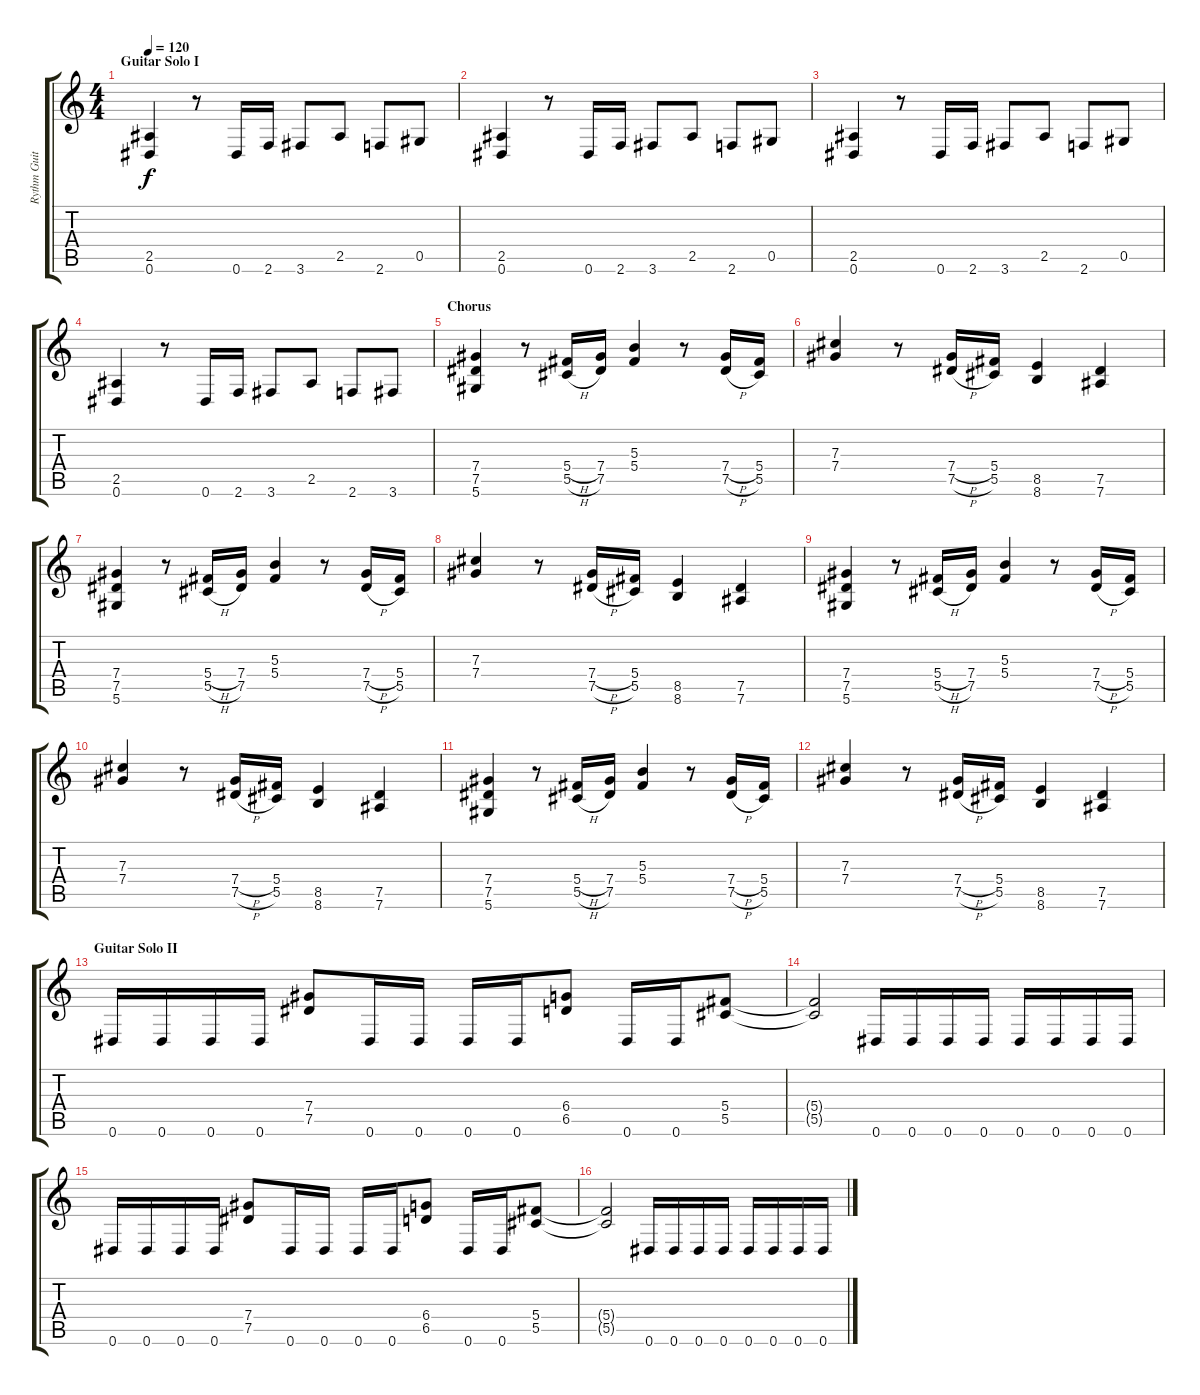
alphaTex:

\track ("Rythm Guitar (Dave Mustaine)" "Rythm Guit") {instrument distortionguitar}
\staff {score tabs}
\tuning (Eb4 Bb3 Gb3 Db3 Ab2 Eb2) {hide}
\ts (4 4)
\section ("" "Guitar Solo I")
\tempo 120
\clef g2
\ks c
(2.5 0.6).4{dy f} r.8 0.6.16 2.6.16 3.6.8 2.5.8 2.6.8 0.5.8 |
(2.5 0.6).4 r.8 0.6.16 2.6.16 3.6.8 2.5.8 2.6.8 0.5.8 |
(2.5 0.6).4 r.8 0.6.16 2.6.16 3.6.8 2.5.8 2.6.8 0.5.8 |
(2.5 0.6).4 r.8 0.6.16 2.6.16 3.6.8 2.5.8 2.6.8 3.6.8 |
\section ("" "Chorus")
(7.4 7.5 5.6).4 r.8 (5.4{h} 5.5{h}).16 (7.4 7.5).16 (5.3 5.4).4 r.8 (7.4{h} 7.5{h}).16 (5.4 5.5).16 |
(7.3 7.4).4 r.8 (7.4{h} 7.5{h}).16 (5.4 5.5).16 (8.5 8.6).4 (7.5 7.6).4 |
(7.4 7.5 5.6).4 r.8 (5.4{h} 5.5{h}).16 (7.4 7.5).16 (5.3 5.4).4 r.8 (7.4{h} 7.5{h}).16 (5.4 5.5).16 |
(7.3 7.4).4 r.8 (7.4{h} 7.5{h}).16 (5.4 5.5).16 (8.5 8.6).4 (7.5 7.6).4 |
(7.4 7.5 5.6).4 r.8 (5.4{h} 5.5{h}).16 (7.4 7.5).16 (5.3 5.4).4 r.8 (7.4{h} 7.5{h}).16 (5.4 5.5).16 |
(7.3 7.4).4 r.8 (7.4{h} 7.5{h}).16 (5.4 5.5).16 (8.5 8.6).4 (7.5 7.6).4 |
(7.4 7.5 5.6).4 r.8 (5.4{h} 5.5{h}).16 (7.4 7.5).16 (5.3 5.4).4 r.8 (7.4{h} 7.5{h}).16 (5.4 5.5).16 |
(7.3 7.4).4 r.8 (7.4{h} 7.5{h}).16 (5.4 5.5).16 (8.5 8.6).4 (7.5 7.6).4 |
\section ("" "Guitar Solo II")
0.6.16 0.6.16 0.6.16 0.6.16 (7.4 7.5).8 0.6.16 0.6.16 0.6.16 0.6.16 (6.4 6.5).8 0.6.16 0.6.16 (5.4 5.5).8 |
(5.4{t} 5.5{t}).2 0.6.16 0.6.16 0.6.16 0.6.16 0.6.16 0.6.16 0.6.16 0.6.16 |
0.6.16 0.6.16 0.6.16 0.6.16 (7.4 7.5).8 0.6.16 0.6.16 0.6.16 0.6.16 (6.4 6.5).8 0.6.16 0.6.16 (5.4 5.5).8 |
(5.4{t} 5.5{t}).2 0.6.16 0.6.16 0.6.16 0.6.16 0.6.16 0.6.16 0.6.16 0.6.16
